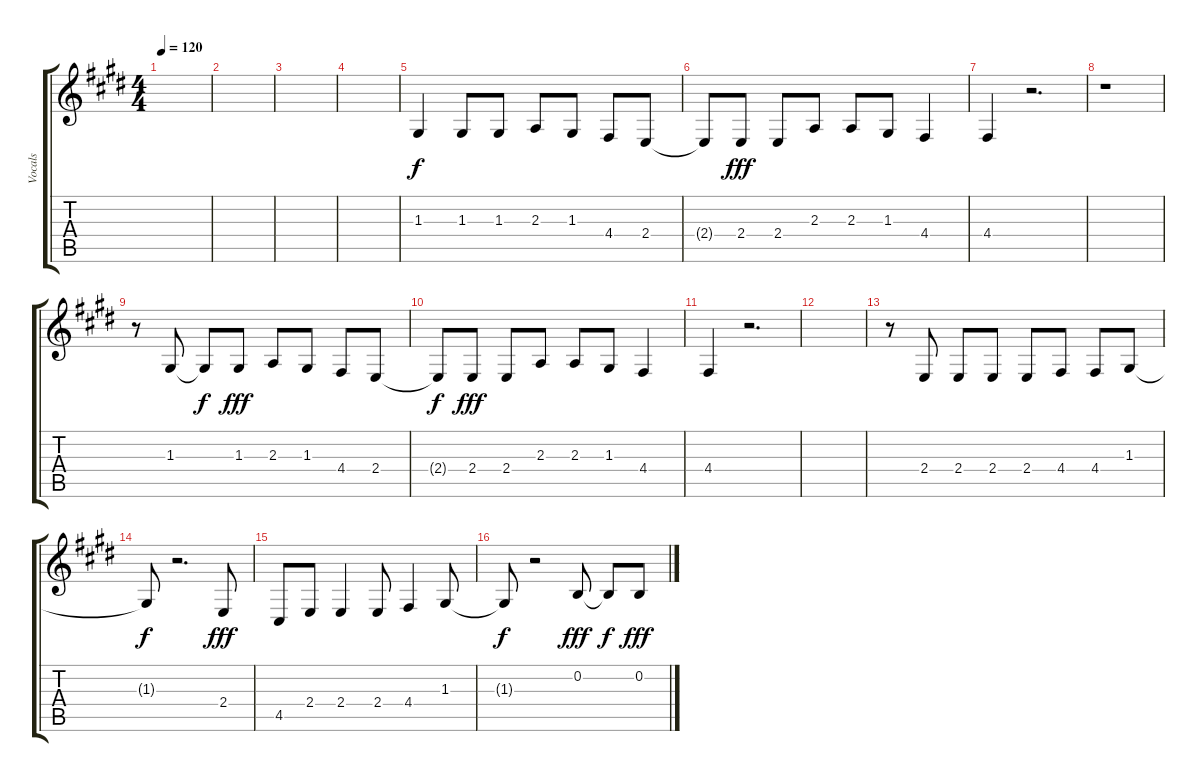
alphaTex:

\track ("Vocals" "Vocals") {instrument lead2sawtooth}
\staff {score tabs}
\tuning (E4 B3 G3 D3 A2 E2) {hide}
\ts (4 4)
\tempo 120
\clef g2
\ks e
|
|
|
|
1.3.4 1.3.8 1.3.8 2.3.8 1.3.8 4.4.8 2.4.8 |
2.4{t}.8{dy f} 2.4.8{dy fff} 2.4.8 2.3.8 2.3.8 1.3.8 4.4.4 |
4.4.4 r.2{d} |
r.1 |
r.8 1.3.8 1.3{t}.8{dy f} 1.3.8{dy fff} 2.3.8 1.3.8 4.4.8 2.4.8 |
2.4{t}.8{dy f} 2.4.8{dy fff} 2.4.8 2.3.8 2.3.8 1.3.8 4.4.4 |
4.4.4 r.2{d} |
|
r.8 2.4.8 2.4.8 2.4.8 2.4.8 4.4.8 4.4.8 1.3.8 |
1.3{t}.8{dy f} r.2{d} 2.4.8{dy fff} |
4.5.8 2.4.8 2.4.4 2.4.8 4.4.4 1.3.8 |
1.3{t}.8{dy f} r.2 0.2.8{dy fff} 0.2{t}.8{dy f} 0.2.8{dy fff}
